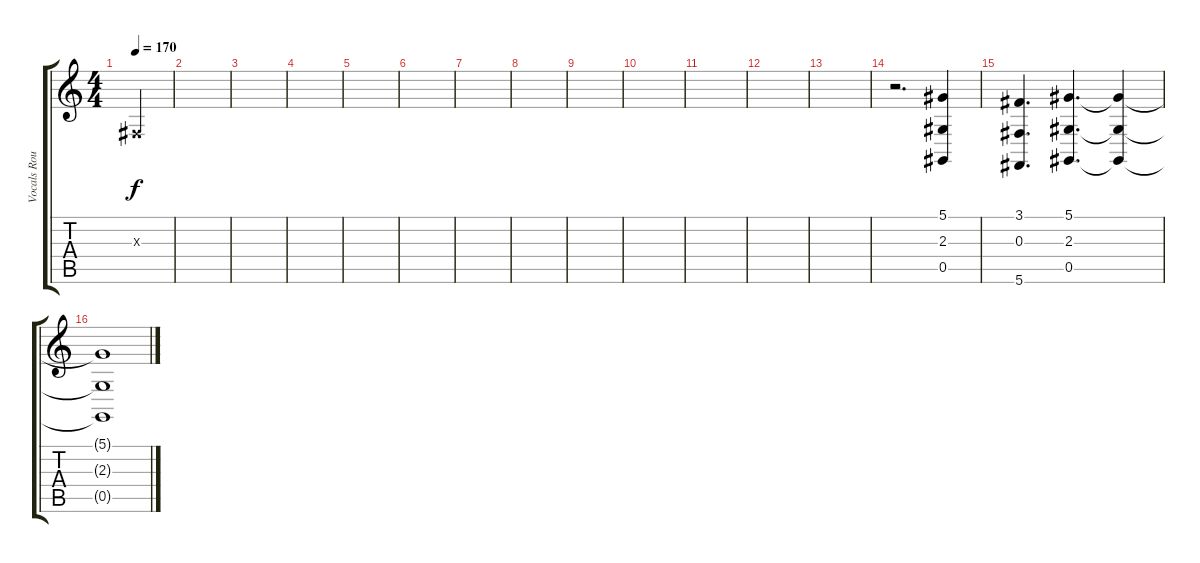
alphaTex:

\track ("Vocals Rou + Chris" "Vocals Rou") {instrument lead6voice}
\staff {score tabs}
\tuning (Eb4 Bb3 Gb3 Db3 Ab2 Db2) {hide}
\ts (4 4)
\tempo 170
\clef g2
\ks c
0.3{x}.4{dy f volume 16} |
|
|
|
|
|
|
|
|
|
|
|
|
r.2{d} (5.1 2.3 0.5).4 |
(3.1 0.3 5.6).4{d} (5.1 2.3 0.5).4{d} (5.1{t} 2.3{t} 0.5{t}).4 |
(5.1{t} 2.3{t} 0.5{t}).1
